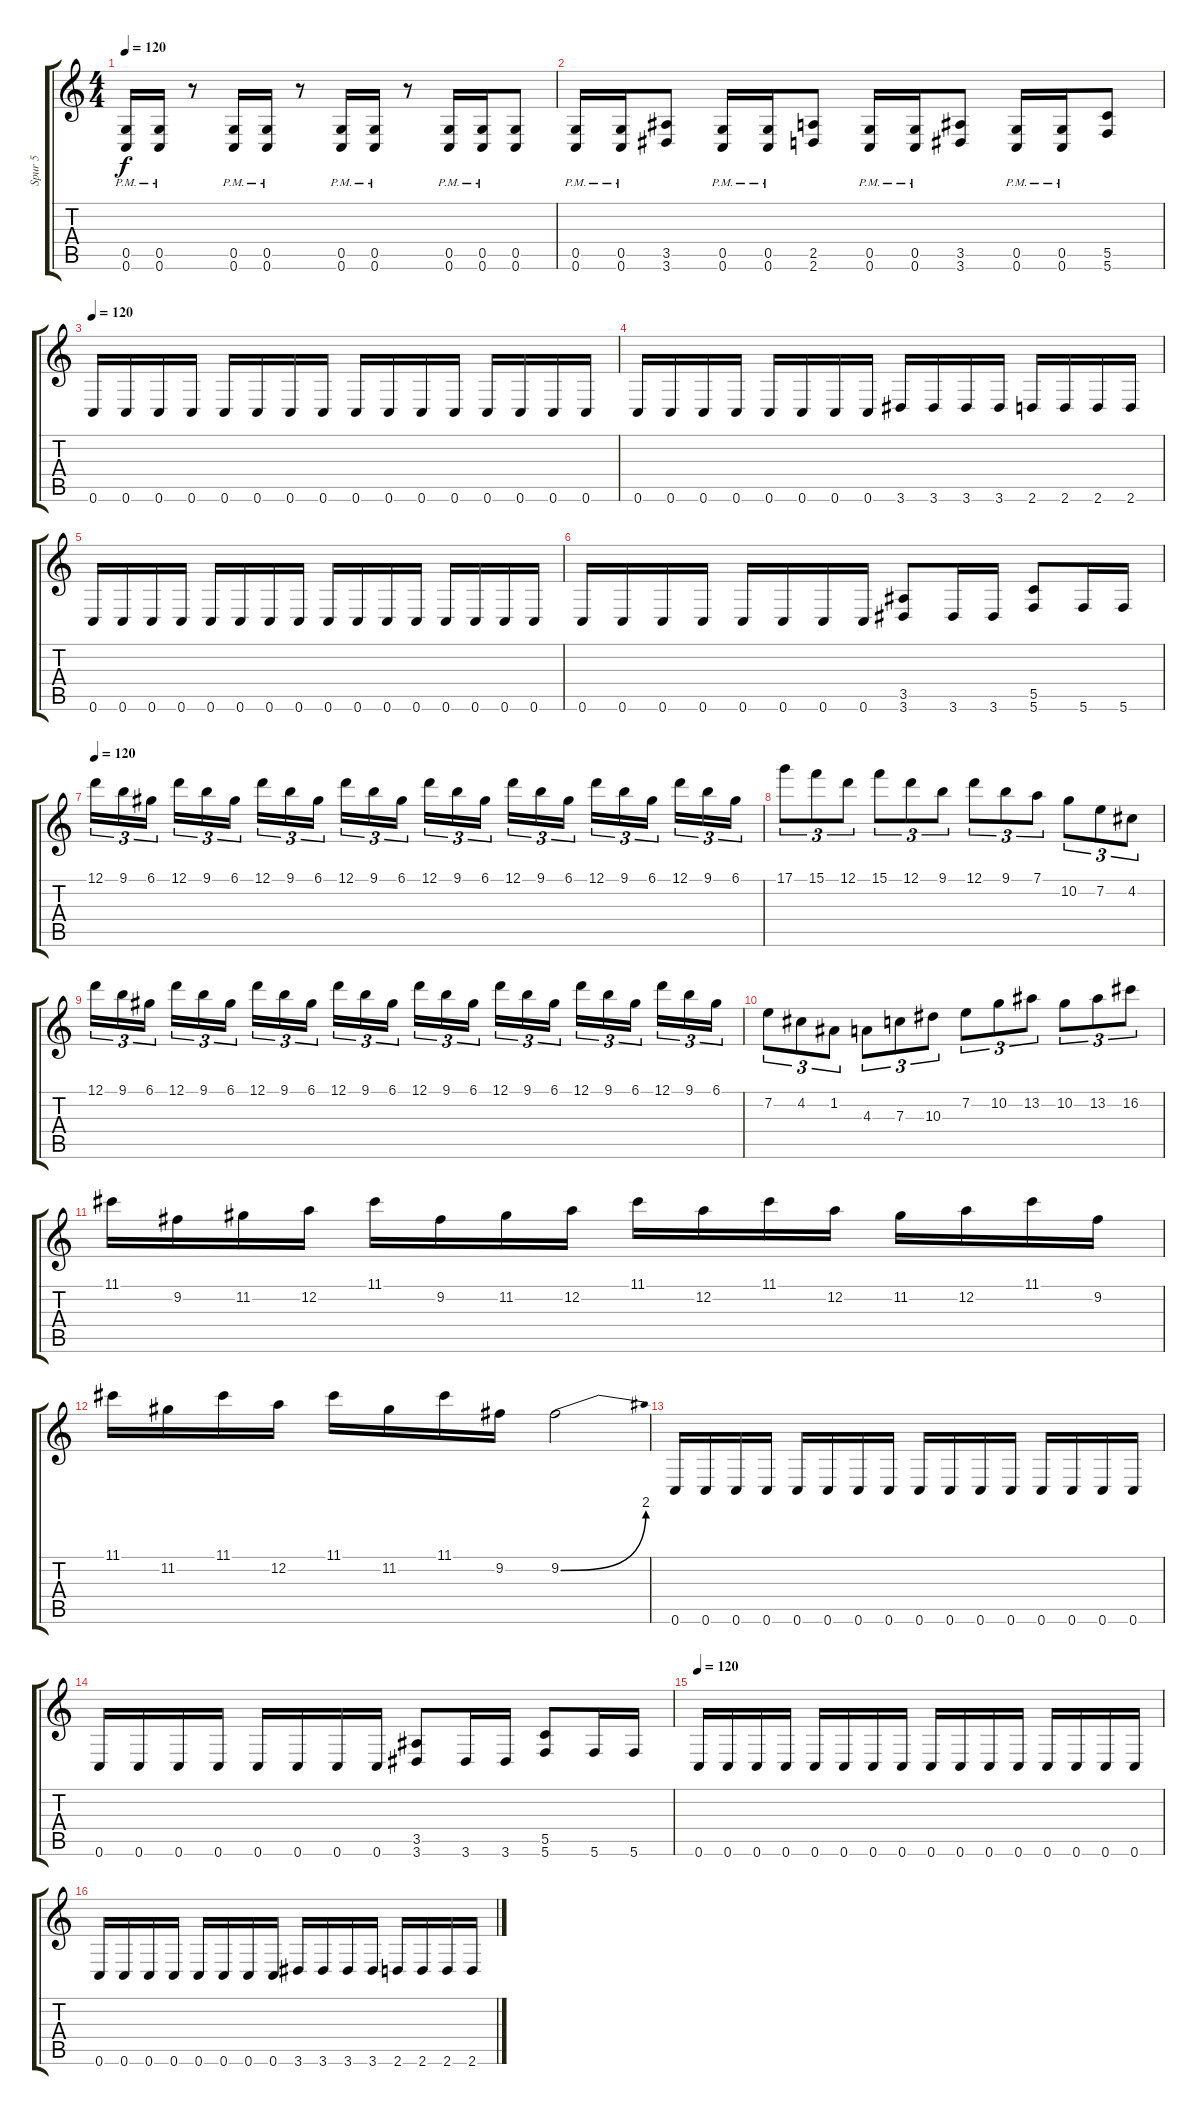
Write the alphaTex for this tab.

\track ("Spur 5" "Spur 5") {instrument overdrivenguitar}
\staff {score tabs}
\tuning (D4 A3 F3 C3 G2 C2) {hide}
\ts (4 4)
\tempo 120
\clef g2
\ks c
(0.5{pm} 0.6{pm}).16{dy f} (0.5{pm} 0.6{pm}).16 r.8 (0.5{pm} 0.6{pm}).16 (0.5{pm} 0.6{pm}).16 r.8 (0.5{pm} 0.6{pm}).16 (0.5{pm} 0.6{pm}).16 r.8 (0.5{pm} 0.6{pm}).16 (0.5{pm} 0.6{pm}).16 (0.5 0.6).8 |
(0.5{pm} 0.6{pm}).16 (0.5{pm} 0.6{pm}).16 (3.5 3.6).8 (0.5{pm} 0.6{pm}).16 (0.5{pm} 0.6{pm}).16 (2.5 2.6).8 (0.5{pm} 0.6{pm}).16 (0.5{pm} 0.6{pm}).16 (3.5 3.6).8 (0.5{pm} 0.6{pm}).16 (0.5{pm} 0.6{pm}).16 (5.5 5.6).8 |
\tempo 120
0.6.16 0.6.16 0.6.16 0.6.16 0.6.16 0.6.16 0.6.16 0.6.16 0.6.16 0.6.16 0.6.16 0.6.16 0.6.16 0.6.16 0.6.16 0.6.16 |
0.6.16 0.6.16 0.6.16 0.6.16 0.6.16 0.6.16 0.6.16 0.6.16 3.6.16 3.6.16 3.6.16 3.6.16 2.6.16 2.6.16 2.6.16 2.6.16 |
0.6.16 0.6.16 0.6.16 0.6.16 0.6.16 0.6.16 0.6.16 0.6.16 0.6.16 0.6.16 0.6.16 0.6.16 0.6.16 0.6.16 0.6.16 0.6.16 |
0.6.16 0.6.16 0.6.16 0.6.16 0.6.16 0.6.16 0.6.16 0.6.16 (3.5 3.6).8 3.6.16 3.6.16 (5.5 5.6).8 5.6.16 5.6.16 |
\tempo 120
12.1.16{tu (3 2) balance 7} 9.1.16{tu (3 2)} 6.1.16{tu (3 2)} 12.1.16{tu (3 2)} 9.1.16{tu (3 2)} 6.1.16{tu (3 2)} 12.1.16{tu (3 2)} 9.1.16{tu (3 2)} 6.1.16{tu (3 2)} 12.1.16{tu (3 2)} 9.1.16{tu (3 2)} 6.1.16{tu (3 2)} 12.1.16{tu (3 2)} 9.1.16{tu (3 2)} 6.1.16{tu (3 2)} 12.1.16{tu (3 2)} 9.1.16{tu (3 2)} 6.1.16{tu (3 2)} 12.1.16{tu (3 2)} 9.1.16{tu (3 2)} 6.1.16{tu (3 2)} 12.1.16{tu (3 2)} 9.1.16{tu (3 2)} 6.1.16{tu (3 2)} |
17.1.8{tu (3 2)} 15.1.8{tu (3 2)} 12.1.8{tu (3 2)} 15.1.8{tu (3 2)} 12.1.8{tu (3 2)} 9.1.8{tu (3 2)} 12.1.8{tu (3 2)} 9.1.8{tu (3 2)} 7.1.8{tu (3 2)} 10.2.8{tu (3 2)} 7.2.8{tu (3 2)} 4.2.8{tu (3 2)} |
12.1.16{tu (3 2)} 9.1.16{tu (3 2)} 6.1.16{tu (3 2)} 12.1.16{tu (3 2)} 9.1.16{tu (3 2)} 6.1.16{tu (3 2)} 12.1.16{tu (3 2)} 9.1.16{tu (3 2)} 6.1.16{tu (3 2)} 12.1.16{tu (3 2)} 9.1.16{tu (3 2)} 6.1.16{tu (3 2)} 12.1.16{tu (3 2)} 9.1.16{tu (3 2)} 6.1.16{tu (3 2)} 12.1.16{tu (3 2)} 9.1.16{tu (3 2)} 6.1.16{tu (3 2)} 12.1.16{tu (3 2)} 9.1.16{tu (3 2)} 6.1.16{tu (3 2)} 12.1.16{tu (3 2)} 9.1.16{tu (3 2)} 6.1.16{tu (3 2)} |
7.2.8{tu (3 2)} 4.2.8{tu (3 2)} 1.2.8{tu (3 2)} 4.3.8{tu (3 2)} 7.3.8{tu (3 2)} 10.3.8{tu (3 2)} 7.2.8{tu (3 2)} 10.2.8{tu (3 2)} 13.2.8{tu (3 2)} 10.2.8{tu (3 2)} 13.2.8{tu (3 2)} 16.2.8{tu (3 2)} |
11.1.16 9.2.16 11.2.16 12.2.16 11.1.16 9.2.16 11.2.16 12.2.16 11.1.16 12.2.16 11.1.16 12.2.16 11.2.16 12.2.16 11.1.16 9.2.16 |
11.1.16 11.2.16 11.1.16 12.2.16 11.1.16 11.2.16 11.1.16 9.2.16 9.2{be (bend 0 0 60 8)}.2 |
0.6.16 0.6.16 0.6.16 0.6.16 0.6.16 0.6.16 0.6.16 0.6.16 0.6.16 0.6.16 0.6.16 0.6.16 0.6.16 0.6.16 0.6.16 0.6.16 |
0.6.16 0.6.16 0.6.16 0.6.16 0.6.16 0.6.16 0.6.16 0.6.16 (3.5 3.6).8 3.6.16 3.6.16 (5.5 5.6).8 5.6.16 5.6.16 |
\tempo 120
0.6.16 0.6.16 0.6.16 0.6.16 0.6.16 0.6.16 0.6.16 0.6.16 0.6.16 0.6.16 0.6.16 0.6.16 0.6.16 0.6.16 0.6.16 0.6.16 |
0.6.16 0.6.16 0.6.16 0.6.16 0.6.16 0.6.16 0.6.16 0.6.16 3.6.16 3.6.16 3.6.16 3.6.16 2.6.16 2.6.16 2.6.16 2.6.16
